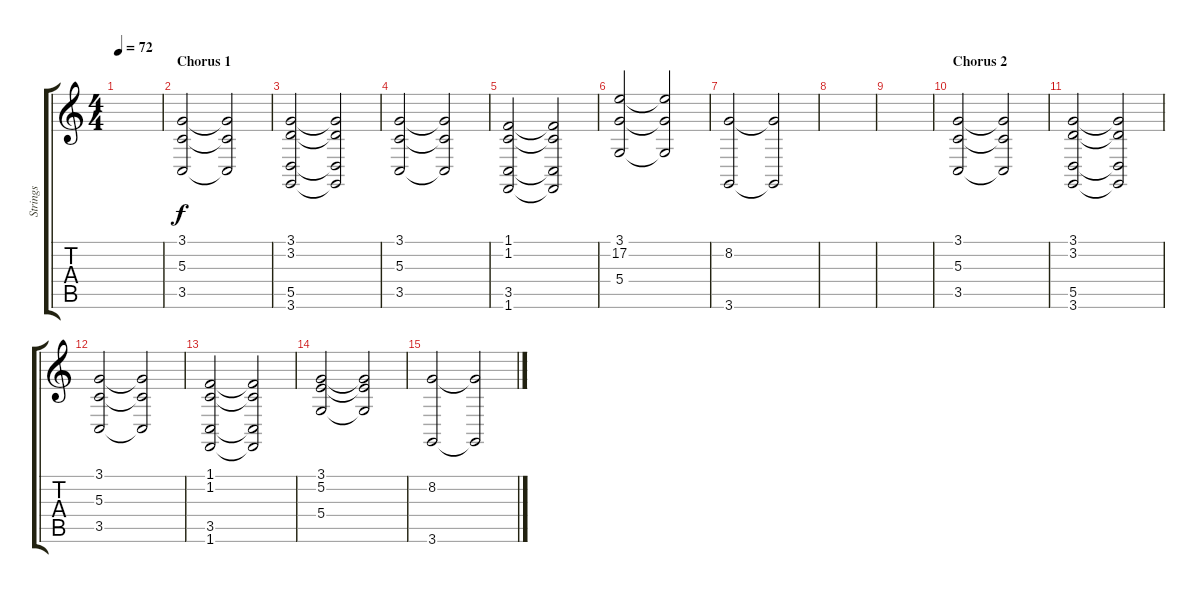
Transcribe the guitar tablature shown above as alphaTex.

\track ("Strings" "Strings") {instrument stringensemble1}
\staff {score tabs}
\tuning (E4 B3 G3 D3 A2 E2) {hide}
\ts (4 4)
\tempo 72
\clef g2
\ks c
|
\section ("" "Chorus 1")
(3.1 5.3 3.5).2{volume 12} (3.1{t} 5.3{t} 3.5{t}).2{volume 6} |
(3.1 3.2 5.5 3.6).2{volume 12} (3.1{t} 3.2{t} 5.5{t} 3.6{t}).2{volume 6} |
(3.1 5.3 3.5).2{volume 12} (3.1{t} 5.3{t} 3.5{t}).2{volume 6} |
(1.1 1.2 3.5 1.6).2{volume 12} (1.1{t} 1.2{t} 3.5{t} 1.6{t}).2{volume 6} |
(3.1 17.2 5.4).2{volume 12} (3.1{t} 17.2{t} 5.4{t}).2{volume 6} |
(8.2 3.6).2{volume 12} (8.2{t} 3.6{t}).2{volume 6} |
|
|
\section ("" "Chorus 2")
(3.1 5.3 3.5).2{volume 12} (3.1{t} 5.3{t} 3.5{t}).2{volume 6} |
(3.1 3.2 5.5 3.6).2{volume 12} (3.1{t} 3.2{t} 5.5{t} 3.6{t}).2{volume 6} |
(3.1 5.3 3.5).2{volume 12} (3.1{t} 5.3{t} 3.5{t}).2{volume 6} |
(1.1 1.2 3.5 1.6).2{volume 12} (1.1{t} 1.2{t} 3.5{t} 1.6{t}).2{volume 6} |
(3.1 5.2 5.4).2{volume 12} (3.1{t} 5.2{t} 5.4{t}).2{volume 6} |
(8.2 3.6).2{volume 12} (8.2{t} 3.6{t}).2{volume 6}
